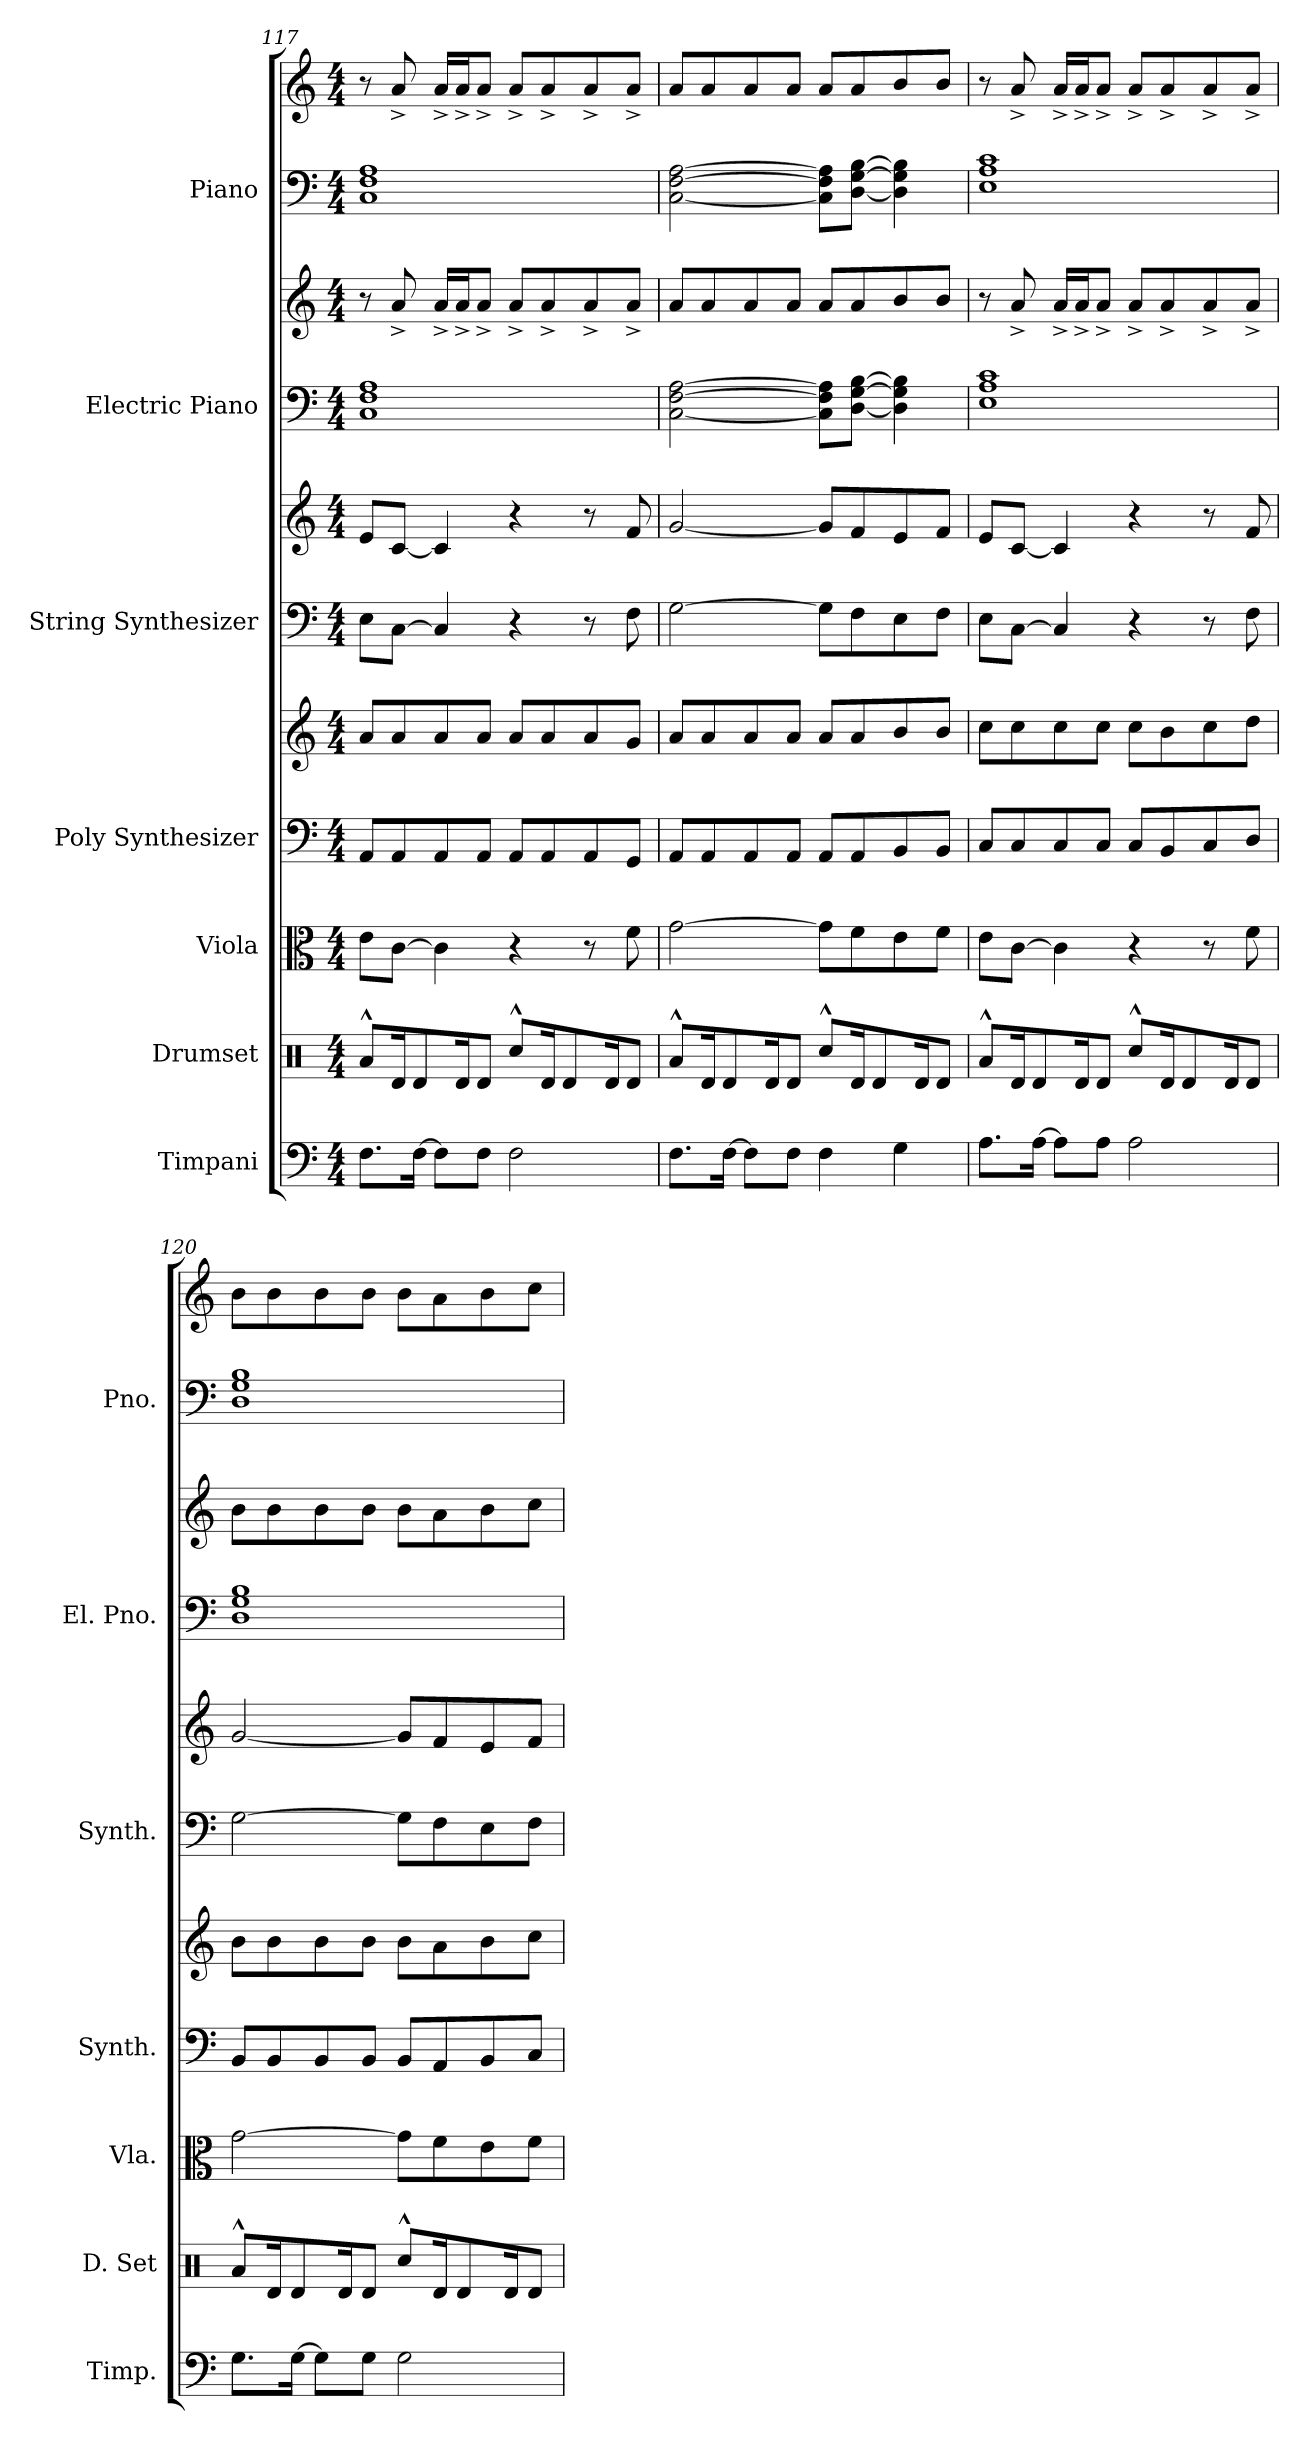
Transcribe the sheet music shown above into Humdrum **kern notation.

**kern	**kern	**kern	**kern	**kern	**kern	**kern	**kern	**kern	**kern	**kern
*part7	*part6	*part5	*part4	*part4	*part3	*part3	*part2	*part2	*part1	*part1
*staff11	*staff10	*staff9	*staff8	*staff7	*staff6	*staff5	*staff4	*staff3	*staff2	*staff1
*I"Timpani	*I"Drumset	*I"Viola	*I"Poly Synthesizer	*	*I"String Synthesizer	*	*I"Electric Piano	*	*I"Piano	*
*I'Timp.	*I'D. Set	*I'Vla.	*I'Synth.	*	*I'Synth.	*	*I'El. Pno.	*	*I'Pno.	*
!!LO:PB:g=z
*clefF4	*clefX	*clefC3	*clefF4	*clefG2	*clefF4	*clefG2	*clefF4	*clefG2	*clefF4	*clefG2
*k[]	*k[]	*k[]	*k[]	*k[]	*k[]	*k[]	*k[]	*k[]	*k[]	*k[]
*M4/4	*M4/4	*M4/4	*M4/4	*M4/4	*M4/4	*M4/4	*M4/4	*M4/4	*M4/4	*M4/4
=117	=117	=117	=117	=117	=117	=117	=117	=117	=117	=117
8.F\L	8Ra^^/L	8e\L	8AA/L	8a/L	8E\L	8e/L	1C 1F 1A	8r	1C 1F 1A	8r
.	16Rd/K	[8c\J	8AA/	8a/	[8C\J	[8c/J	.	8a^/	.	8a^/
[16F\Jk	8Rd/	.	.	.	.	.	.	.	.	.
8F\L]	.	4c\]	8AA/	8a/	4C/]	4c/]	.	16a^/LL	.	16a^/LL
.	16Rd/K	.	.	.	.	.	.	16a^/J	.	16a^/J
8F\J	8Rd/J	.	8AA/J	8a/J	.	.	.	8a^/J	.	8a^/J
2F\	8Rcc^^/L	4r	8AA/L	8a/L	4r	4r	.	8a^/L	.	8a^/L
.	16Rd/K	.	8AA/	8a/	.	.	.	8a^/	.	8a^/
.	8Rd/	.	.	.	.	.	.	.	.	.
.	.	8r	8AA/	8a/	8r	8r	.	8a^/	.	8a^/
.	16Rd/K	.	.	.	.	.	.	.	.	.
.	8Rd/J	8f\	8GG/J	8g/J	8F\	8f/	.	8a^/J	.	8a^/J
=118	=118	=118	=118	=118	=118	=118	=118	=118	=118	=118
8.F\L	8Ra^^/L	[2g\	8AA/L	8a/L	[2G\	[2g/	[2C\ [2F\ [2A\	8a/L	[2C\ [2F\ [2A\	8a/L
.	16Rd/K	.	8AA/	8a/	.	.	.	8a/	.	8a/
[16F\Jk	8Rd/	.	.	.	.	.	.	.	.	.
8F\L]	.	.	8AA/	8a/	.	.	.	8a/	.	8a/
.	16Rd/K	.	.	.	.	.	.	.	.	.
8F\J	8Rd/J	.	8AA/J	8a/J	.	.	.	8a/J	.	8a/J
4F\	8Rcc^^/L	8g\L]	8AA/L	8a/L	8G\L]	8g/L]	8C\] 8F\] 8A\]L	8a/L	8C\] 8F\] 8A\]L	8a/L
.	16Rd/K	8f\	8AA/	8a/	8F\	8f/	[8D\ [8G\ [8B\J	8a/	[8D\ [8G\ [8B\J	8a/
.	8Rd/	.	.	.	.	.	.	.	.	.
4G\	.	8e\	8BB/	8b/	8E\	8e/	4D\] 4G\] 4B\]	8b/	4D\] 4G\] 4B\]	8b/
.	16Rd/K	.	.	.	.	.	.	.	.	.
.	8Rd/J	8f\J	8BB/J	8b/J	8F\J	8f/J	.	8b/J	.	8b/J
=119	=119	=119	=119	=119	=119	=119	=119	=119	=119	=119
8.A\L	8Ra^^/L	8e\L	8C/L	8cc\L	8E\L	8e/L	1E 1A 1c	8r	1E 1A 1c	8r
.	16Rd/K	[8c\J	8C/	8cc\	[8C\J	[8c/J	.	8a^/	.	8a^/
[16A\Jk	8Rd/	.	.	.	.	.	.	.	.	.
8A\L]	.	4c\]	8C/	8cc\	4C/]	4c/]	.	16a^/LL	.	16a^/LL
.	16Rd/K	.	.	.	.	.	.	16a^/J	.	16a^/J
8A\J	8Rd/J	.	8C/J	8cc\J	.	.	.	8a^/J	.	8a^/J
2A\	8Rcc^^/L	4r	8C/L	8cc\L	4r	4r	.	8a^/L	.	8a^/L
.	16Rd/K	.	8BB/	8b\	.	.	.	8a^/	.	8a^/
.	8Rd/	.	.	.	.	.	.	.	.	.
.	.	8r	8C/	8cc\	8r	8r	.	8a^/	.	8a^/
.	16Rd/K	.	.	.	.	.	.	.	.	.
.	8Rd/J	8f\	8D/J	8dd\J	8F\	8f/	.	8a^/J	.	8a^/J
!!LO:PB:g=z
=120	=120	=120	=120	=120	=120	=120	=120	=120	=120	=120
8.G\L	8Ra^^/L	[2g\	8BB/L	8b\L	[2G\	[2g/	1D 1G 1B	8b\L	1D 1G 1B	8b\L
.	16Rd/K	.	8BB/	8b\	.	.	.	8b\	.	8b\
[16G\Jk	8Rd/	.	.	.	.	.	.	.	.	.
8G\L]	.	.	8BB/	8b\	.	.	.	8b\	.	8b\
.	16Rd/K	.	.	.	.	.	.	.	.	.
8G\J	8Rd/J	.	8BB/J	8b\J	.	.	.	8b\J	.	8b\J
2G\	8Rcc^^/L	8g\L]	8BB/L	8b\L	8G\L]	8g/L]	.	8b\L	.	8b\L
.	16Rd/K	8f\	8AA/	8a\	8F\	8f/	.	8a\	.	8a\
.	8Rd/	.	.	.	.	.	.	.	.	.
.	.	8e\	8BB/	8b\	8E\	8e/	.	8b\	.	8b\
.	16Rd/K	.	.	.	.	.	.	.	.	.
.	8Rd/J	8f\J	8C/J	8cc\J	8F\J	8f/J	.	8cc\J	.	8cc\J
=	=	=	=	=	=	=	=	=	=	=
*-	*-	*-	*-	*-	*-	*-	*-	*-	*-	*-
